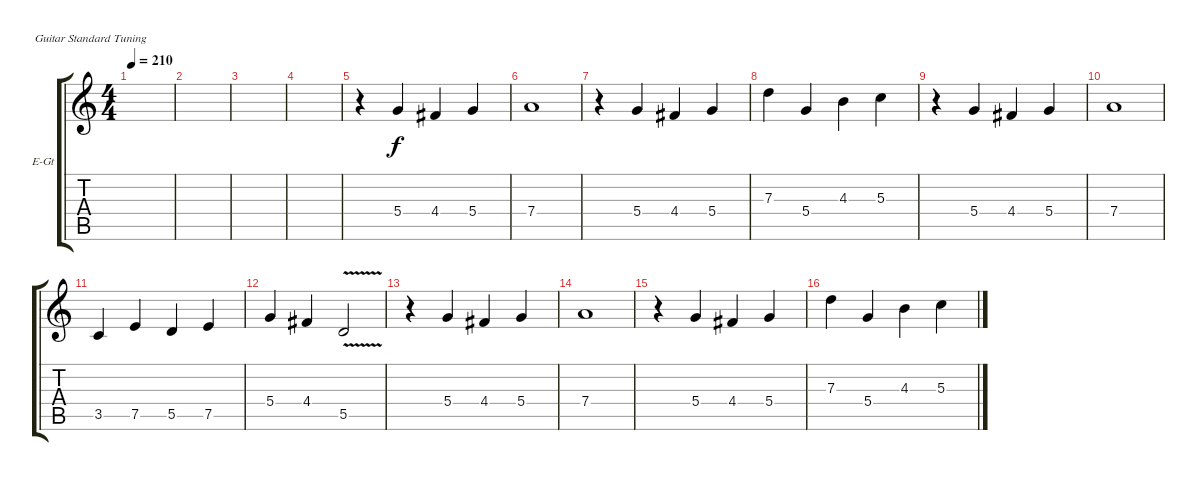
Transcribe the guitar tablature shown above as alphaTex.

\bracketExtendMode groupsimilarinstruments
\firstSystemTrackNameOrientation horizontal
\otherSystemsTrackNameOrientation horizontal
\track ("solo" "E-Gt") {instrument distortionguitar}
\staff {score tabs}
\tuning (E4 B3 G3 D3 A2 E2)
\ts (4 4)
\tempo 210
\clef g2
\ks c
|
|
|
|
r.4 5.4.4 4.4.4 5.4.4 |
7.4.1 |
r.4 5.4.4 4.4.4 5.4.4 |
7.3.4 5.4.4 4.3.4 5.3.4 |
r.4 5.4.4 4.4.4 5.4.4 |
7.4.1 |
3.5.4 7.5.4 5.5.4 7.5.4 |
5.4.4 4.4.4 5.5{v}.2 |
r.4 5.4.4 4.4.4 5.4.4 |
7.4.1 |
r.4 5.4.4 4.4.4 5.4.4 |
7.3.4 5.4.4 4.3.4 5.3.4
